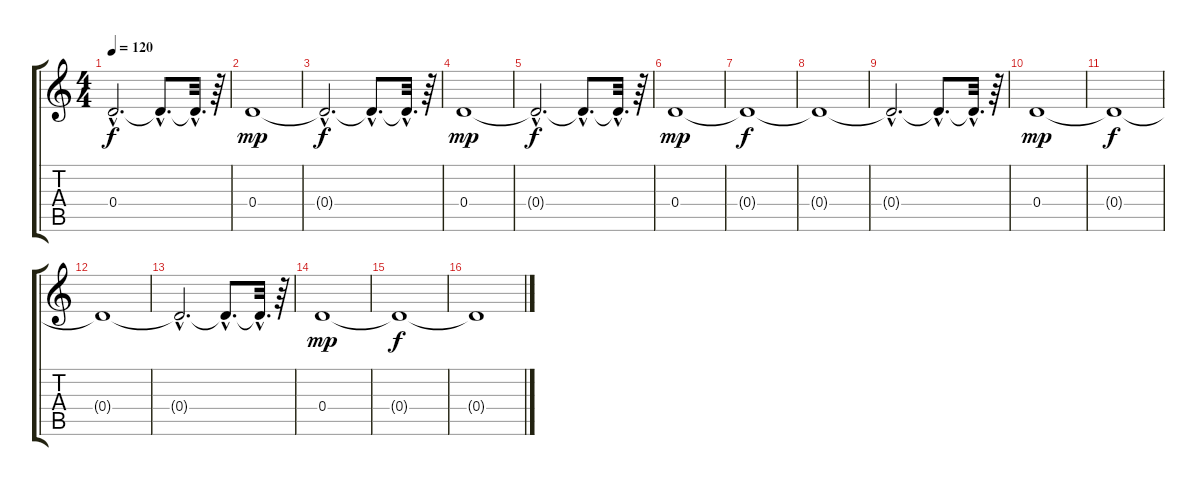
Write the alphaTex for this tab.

\track "" {instrument synthbass1}
\staff {score tabs}
\tuning (E4 B3 G3 D3 A2 E2) {hide}
\ts (4 4)
\tempo 120
\clef g2
\ks c
0.4{hac t}.2{d dy f} 0.4{hac t}.8{d} 0.4{hac t}.32{d} r.64 |
0.4.1{dy mp} |
0.4{hac t}.2{d dy f} 0.4{hac t}.8{d} 0.4{hac t}.32{d} r.64 |
0.4.1{dy mp} |
0.4{hac t}.2{d dy f} 0.4{hac t}.8{d} 0.4{hac t}.32{d} r.64 |
0.4.1{dy mp} |
0.4{t}.1{dy f} |
0.4{t}.1 |
0.4{hac t}.2{d} 0.4{hac t}.8{d} 0.4{hac t}.32{d} r.64 |
0.4.1{dy mp} |
0.4{t}.1{dy f} |
0.4{t}.1 |
0.4{hac t}.2{d} 0.4{hac t}.8{d} 0.4{hac t}.32{d} r.64 |
0.4.1{dy mp} |
0.4{t}.1{dy f} |
0.4{t}.1
